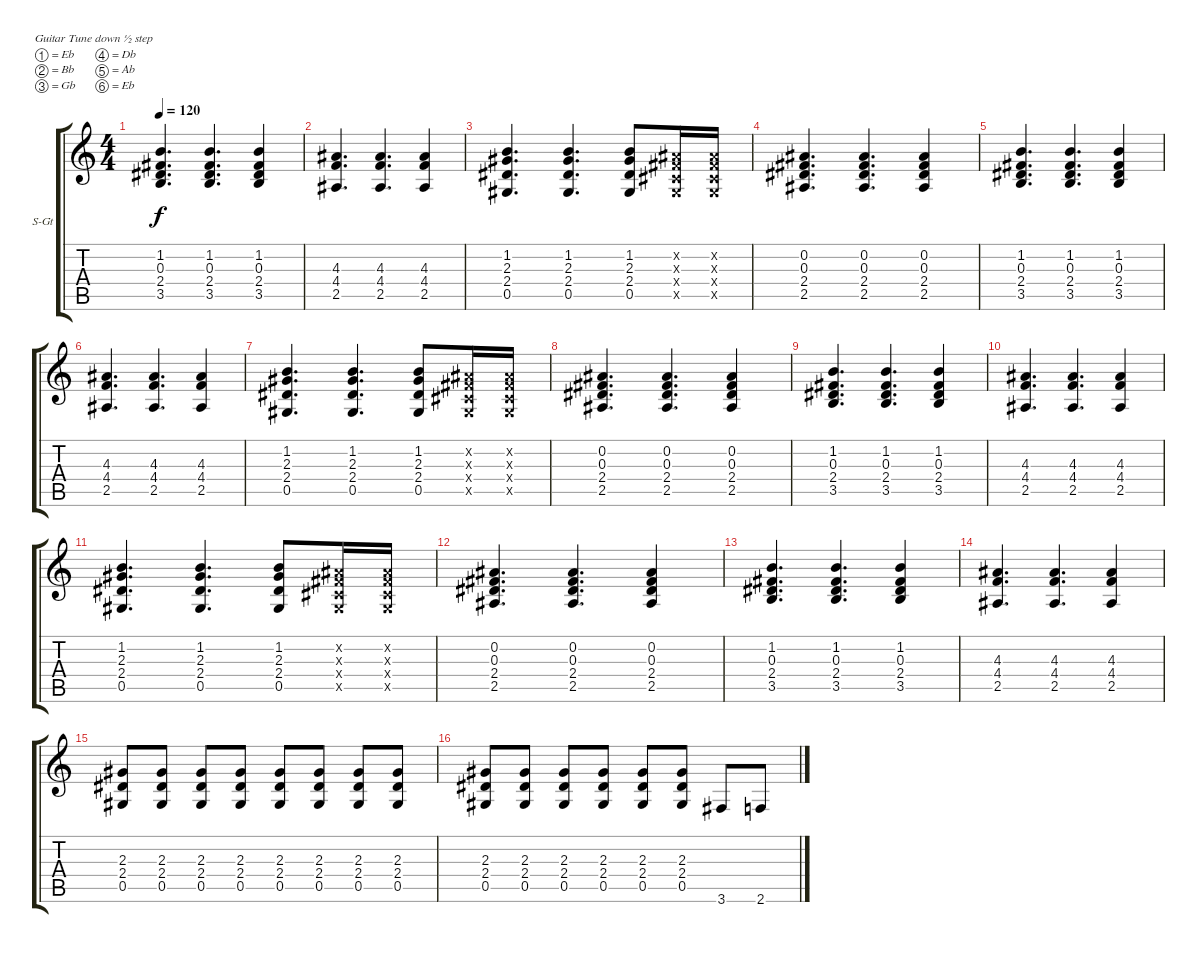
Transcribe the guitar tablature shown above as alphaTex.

\bracketExtendMode groupsimilarinstruments
\firstSystemTrackNameOrientation horizontal
\otherSystemsTrackNameOrientation horizontal
\track ("Gtr 3" "S-Gt") {instrument acousticguitarsteel}
\staff {score tabs}
\tuning (Eb4 Bb3 Gb3 Db3 Ab2 Eb2)
\ts (4 4)
\tempo 120
\clef g2
\ks c
(1.2 0.3 2.4 3.5).4{d dy f} (1.2 0.3 2.4 3.5).4{d} (1.2 0.3 2.4 3.5).4 |
(4.3 4.4 2.5).4{d} (4.3 4.4 2.5).4{d} (4.3 4.4 2.5).4 |
(1.2 2.3 2.4 0.5).4{d} (1.2 2.3 2.4 0.5).4{d} (1.2 2.3 2.4 0.5).8 (0.2{x} 0.3{x} 0.4{x} 0.5{x}).16 (0.2{x} 0.3{x} 0.4{x} 0.5{x}).16 |
(0.2 0.3 2.4 2.5).4{d} (0.2 0.3 2.4 2.5).4{d} (0.2 0.3 2.4 2.5).4 |
(1.2 0.3 2.4 3.5).4{d} (1.2 0.3 2.4 3.5).4{d} (1.2 0.3 2.4 3.5).4 |
(4.3 4.4 2.5).4{d} (4.3 4.4 2.5).4{d} (4.3 4.4 2.5).4 |
(1.2 2.3 2.4 0.5).4{d} (1.2 2.3 2.4 0.5).4{d} (1.2 2.3 2.4 0.5).8 (0.2{x} 0.3{x} 0.4{x} 0.5{x}).16 (0.2{x} 0.3{x} 0.4{x} 0.5{x}).16 |
(0.2 0.3 2.4 2.5).4{d} (0.2 0.3 2.4 2.5).4{d} (0.2 0.3 2.4 2.5).4 |
(1.2 0.3 2.4 3.5).4{d} (1.2 0.3 2.4 3.5).4{d} (1.2 0.3 2.4 3.5).4 |
(4.3 4.4 2.5).4{d} (4.3 4.4 2.5).4{d} (4.3 4.4 2.5).4 |
(1.2 2.3 2.4 0.5).4{d} (1.2 2.3 2.4 0.5).4{d} (1.2 2.3 2.4 0.5).8 (0.2{x} 0.3{x} 0.4{x} 0.5{x}).16 (0.2{x} 0.3{x} 0.4{x} 0.5{x}).16 |
(0.2 0.3 2.4 2.5).4{d} (0.2 0.3 2.4 2.5).4{d} (0.2 0.3 2.4 2.5).4 |
(1.2 0.3 2.4 3.5).4{d} (1.2 0.3 2.4 3.5).4{d} (1.2 0.3 2.4 3.5).4 |
(4.3 4.4 2.5).4{d} (4.3 4.4 2.5).4{d} (4.3 4.4 2.5).4 |
(2.3 2.4 0.5).8 (2.3 2.4 0.5).8 (2.3 2.4 0.5).8 (2.3 2.4 0.5).8 (2.3 2.4 0.5).8 (2.3 2.4 0.5).8 (2.3 2.4 0.5).8 (2.3 2.4 0.5).8 |
(2.3 2.4 0.5).8 (2.3 2.4 0.5).8 (2.3 2.4 0.5).8 (2.3 2.4 0.5).8 (2.3 2.4 0.5).8 (2.3 2.4 0.5).8 3.6.8 2.6.8
